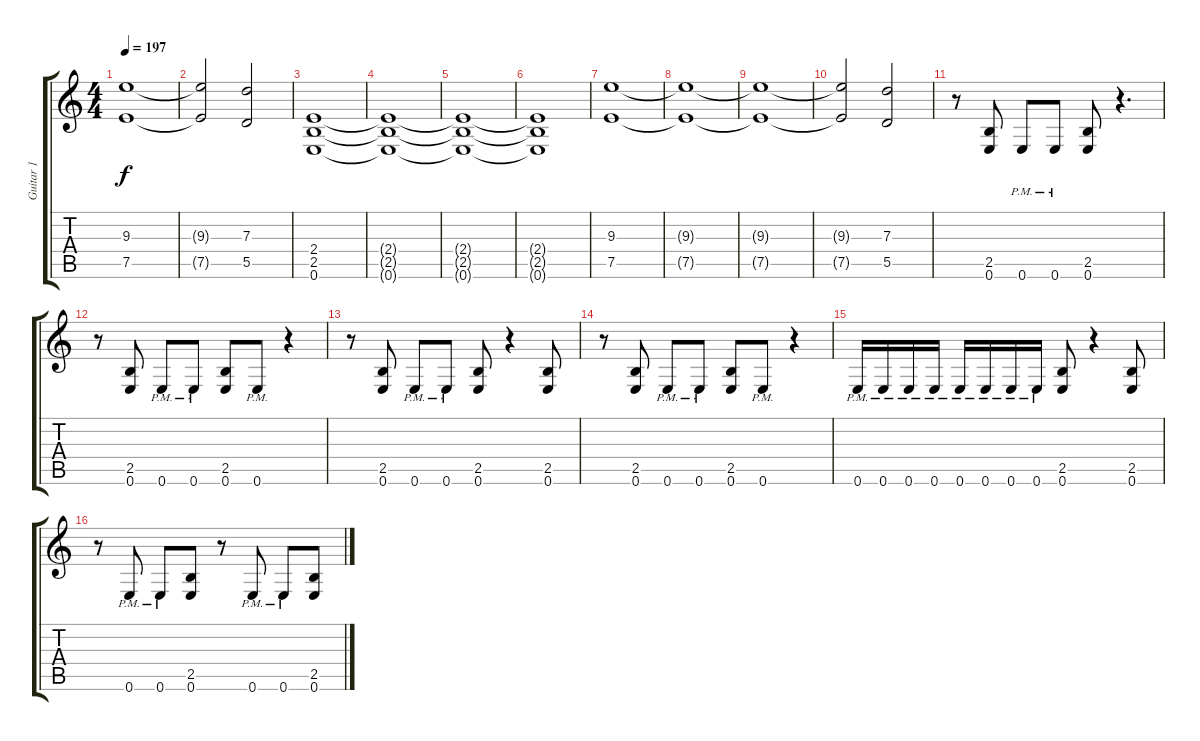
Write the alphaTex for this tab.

\track ("Guitar 1" "Guitar 1") {instrument distortionguitar}
\staff {score tabs}
\tuning (E4 B3 G3 D3 A2 E2) {hide}
\ts (4 4)
\tempo 197
\clef g2
\ks c
(9.3{t} 7.5{t}).1{dy f} |
(9.3{t} 7.5{t}).2 (7.3 5.5).2 |
(2.4 2.5 0.6).1 |
(2.4{t} 2.5{t} 0.6{t}).1 |
(2.4{t} 2.5{t} 0.6{t}).1 |
(2.4{t} 2.5{t} 0.6{t}).1 |
(9.3 7.5).1 |
(9.3{t} 7.5{t}).1 |
(9.3{t} 7.5{t}).1 |
(9.3{t} 7.5{t}).2 (7.3 5.5).2 |
r.8 (2.5 0.6).8 0.6{pm}.8 0.6{pm}.8 (2.5 0.6).8 r.4{d} |
r.8 (2.5 0.6).8 0.6{pm}.8 0.6{pm}.8 (2.5 0.6).8 0.6{pm}.8 r.4 |
r.8 (2.5 0.6).8 0.6{pm}.8 0.6{pm}.8 (2.5 0.6).8 r.4 (2.5 0.6).8 |
r.8 (2.5 0.6).8 0.6{pm}.8 0.6{pm}.8 (2.5 0.6).8 0.6{pm}.8 r.4 |
0.6{pm}.16 0.6{pm}.16 0.6{pm}.16 0.6{pm}.16 0.6{pm}.16 0.6{pm}.16 0.6{pm}.16 0.6{pm}.16 (2.5 0.6).8 r.4 (2.5 0.6).8 |
r.8 0.6{pm}.8 0.6{pm}.8 (2.5 0.6).8 r.8 0.6{pm}.8 0.6{pm}.8 (2.5 0.6).8
